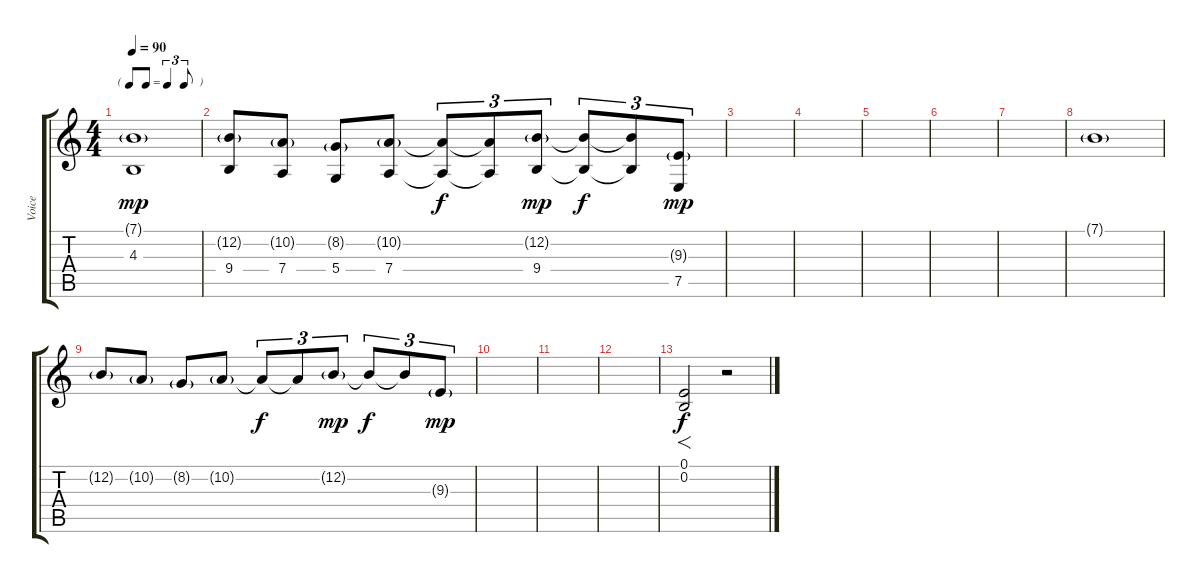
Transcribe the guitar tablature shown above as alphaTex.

\track ("Voice" "Voice") {instrument flute}
\staff {score tabs}
\tuning (E4 B3 G3 D3 A2 E2) {hide}
\ts (4 4)
\tf triplet8th
\tempo 90
\clef g2
\ks c
(7.1{g} 4.3).1{dy mp} |
(12.2{g} 9.4).8 (10.2{g} 7.4).8 (8.2{g} 5.4).8 (10.2{g} 7.4).8 (10.2{t} 7.4{t}).8{tu (3 2) dy f} (10.2{t} 7.4{t}).8{tu (3 2)} (12.2{g} 9.4).8{tu (3 2) dy mp} (12.2{t} 9.4{t}).8{tu (3 2) dy f} (12.2{t} 9.4{t}).8{tu (3 2)} (9.3{g} 7.5).8{tu (3 2) dy mp} |
|
|
|
|
|
7.1{g}.1 |
12.2{g}.8 10.2{g}.8 8.2{g}.8 10.2{g}.8 10.2{t}.8{tu (3 2) dy f} 10.2{t}.8{tu (3 2)} 12.2{g}.8{tu (3 2) dy mp} 12.2{t}.8{tu (3 2) dy f} 12.2{t}.8{tu (3 2)} 9.3{g}.8{tu (3 2) dy mp} |
|
|
|
(0.1 0.2).2{f dy f} r.2
